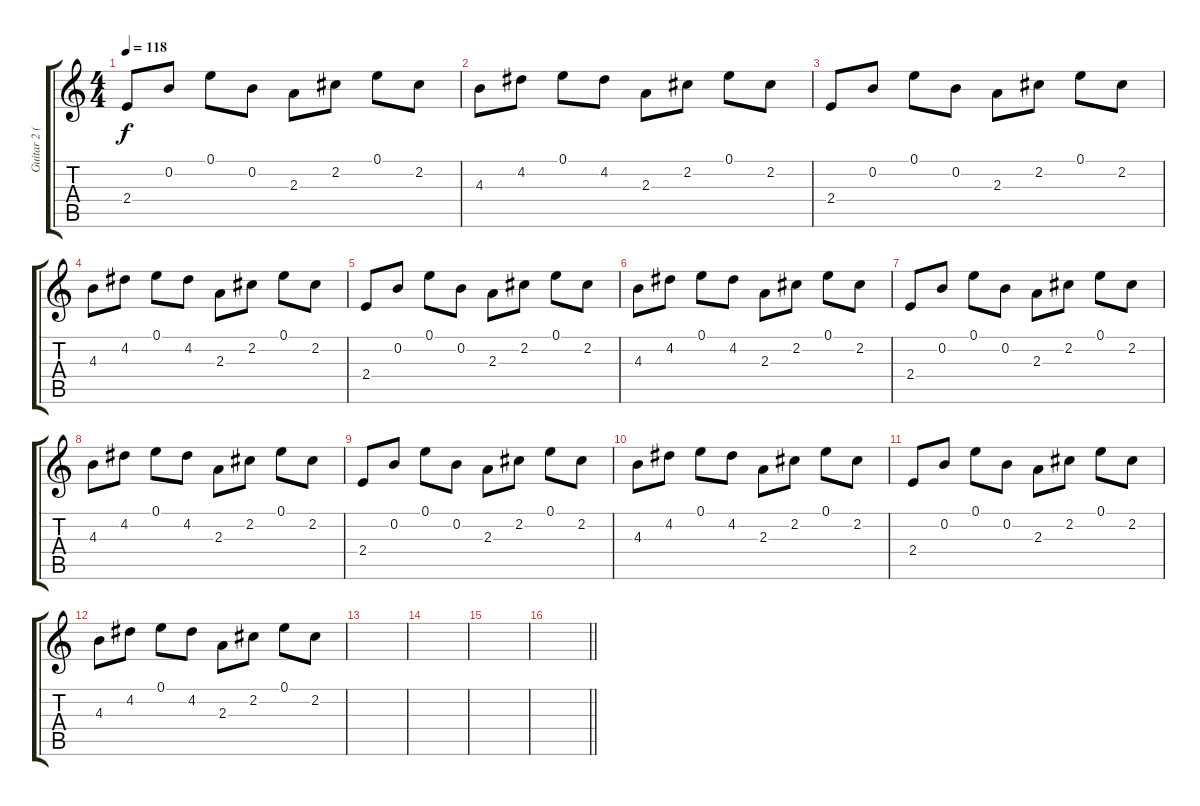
\track ("Guitar 2 (Backing)" "Guitar 2 (") {instrument overdrivenguitar}
\staff {score tabs}
\tuning (E4 B3 G3 D3 A2 E2) {hide}
\ts (4 4)
\tempo 118
\clef g2
\ks c
2.4.8{dy f} 0.2.8 0.1.8 0.2.8 2.3.8 2.2.8 0.1.8 2.2.8 |
4.3.8 4.2.8 0.1.8 4.2.8 2.3.8 2.2.8 0.1.8 2.2.8 |
2.4.8 0.2.8 0.1.8 0.2.8 2.3.8 2.2.8 0.1.8 2.2.8 |
4.3.8 4.2.8 0.1.8 4.2.8 2.3.8 2.2.8 0.1.8 2.2.8 |
2.4.8 0.2.8 0.1.8 0.2.8 2.3.8 2.2.8 0.1.8 2.2.8 |
4.3.8 4.2.8 0.1.8 4.2.8 2.3.8 2.2.8 0.1.8 2.2.8 |
2.4.8 0.2.8 0.1.8 0.2.8 2.3.8 2.2.8 0.1.8 2.2.8 |
4.3.8 4.2.8 0.1.8 4.2.8 2.3.8 2.2.8 0.1.8 2.2.8 |
2.4.8 0.2.8 0.1.8 0.2.8 2.3.8 2.2.8 0.1.8 2.2.8 |
4.3.8 4.2.8 0.1.8 4.2.8 2.3.8 2.2.8 0.1.8 2.2.8 |
2.4.8 0.2.8 0.1.8 0.2.8 2.3.8 2.2.8 0.1.8 2.2.8 |
4.3.8 4.2.8 0.1.8 4.2.8 2.3.8 2.2.8 0.1.8 2.2.8 |
|
|
|
\barLineRight lightlight
